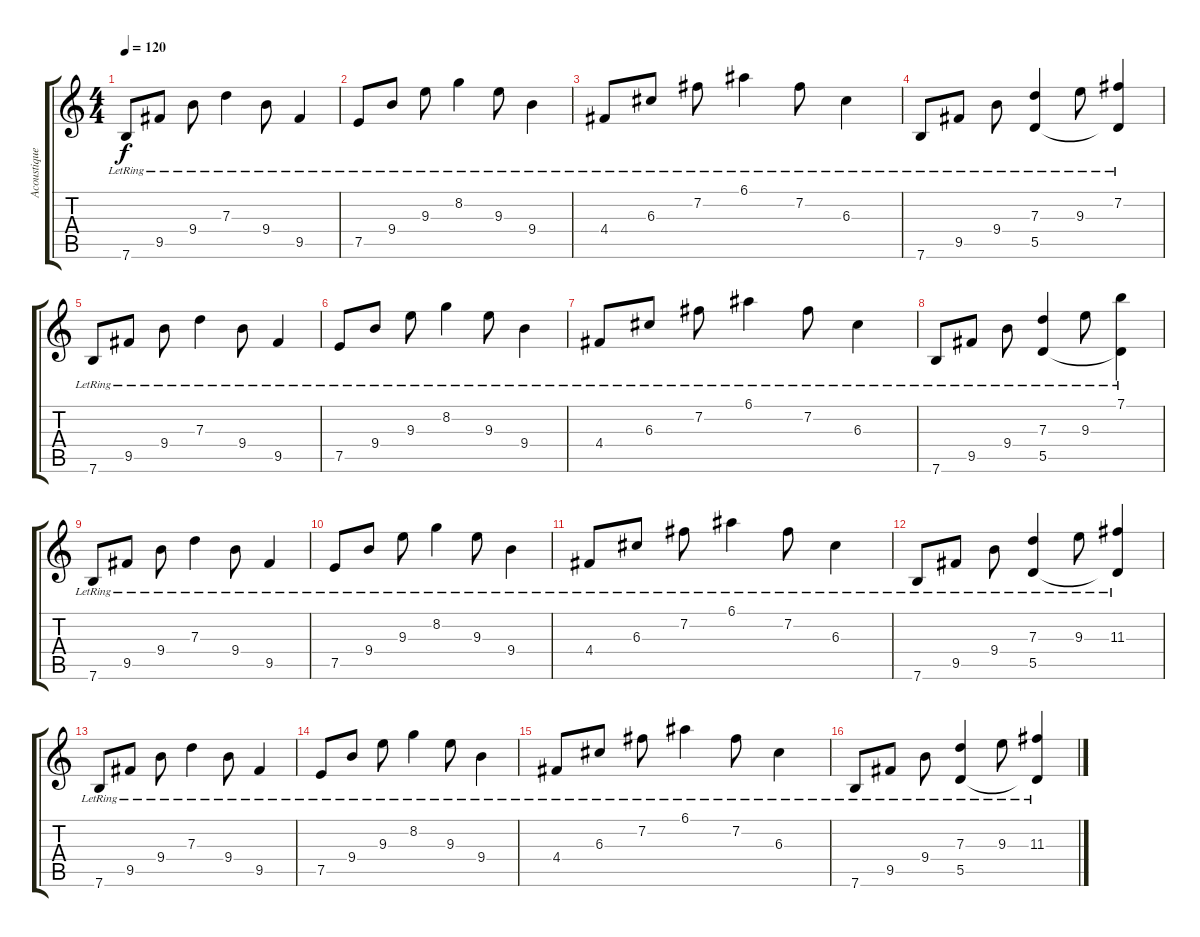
\track ("Acoustique" "Acoustique") {instrument acousticguitarsteel}
\staff {score tabs}
\tuning (E4 B3 G3 D3 A2 E2) {hide}
\ts (4 4)
\tempo 120
\clef g2
\ks c
7.6{lr}.8{dy f instrument acousticguitarsteel} 9.5{lr}.8 9.4{lr}.8 7.3{lr}.4 9.4{lr}.8 9.5{lr}.4 |
7.5{lr}.8 9.4{lr}.8 9.3{lr}.8 8.2{lr}.4 9.3{lr}.8 9.4{lr}.4 |
4.4{lr}.8 6.3{lr}.8 7.2{lr}.8 6.1{lr}.4 7.2{lr}.8 6.3{lr}.4 |
7.6{lr}.8 9.5{lr}.8 9.4{lr}.8 (7.3{lr} 5.5{lr}).4 9.3{lr}.8 (7.2{lr} 5.5{t}).4 |
7.6{lr}.8 9.5{lr}.8 9.4{lr}.8 7.3{lr}.4 9.4{lr}.8 9.5{lr}.4 |
7.5{lr}.8 9.4{lr}.8 9.3{lr}.8 8.2{lr}.4 9.3{lr}.8 9.4{lr}.4 |
4.4{lr}.8 6.3{lr}.8 7.2{lr}.8 6.1{lr}.4 7.2{lr}.8 6.3{lr}.4 |
7.6{lr}.8 9.5{lr}.8 9.4{lr}.8 (7.3{lr} 5.5{lr}).4 9.3{lr}.8 (7.1{lr} 5.5{t}).4 |
7.6{lr}.8 9.5{lr}.8 9.4{lr}.8 7.3{lr}.4 9.4{lr}.8 9.5{lr}.4 |
7.5{lr}.8 9.4{lr}.8 9.3{lr}.8 8.2{lr}.4 9.3{lr}.8 9.4{lr}.4 |
4.4{lr}.8 6.3{lr}.8 7.2{lr}.8 6.1{lr}.4 7.2{lr}.8 6.3{lr}.4 |
7.6{lr}.8 9.5{lr}.8 9.4{lr}.8 (7.3{lr} 5.5{lr}).4 9.3{lr}.8 (11.3{lr} 5.5{t}).4 |
7.6{lr}.8 9.5{lr}.8 9.4{lr}.8 7.3{lr}.4 9.4{lr}.8 9.5{lr}.4 |
7.5{lr}.8 9.4{lr}.8 9.3{lr}.8 8.2{lr}.4 9.3{lr}.8 9.4{lr}.4 |
4.4{lr}.8 6.3{lr}.8 7.2{lr}.8 6.1{lr}.4 7.2{lr}.8 6.3{lr}.4 |
7.6{lr}.8 9.5{lr}.8 9.4{lr}.8 (7.3{lr} 5.5{lr}).4 9.3{lr}.8 (11.3{lr} 5.5{t}).4
